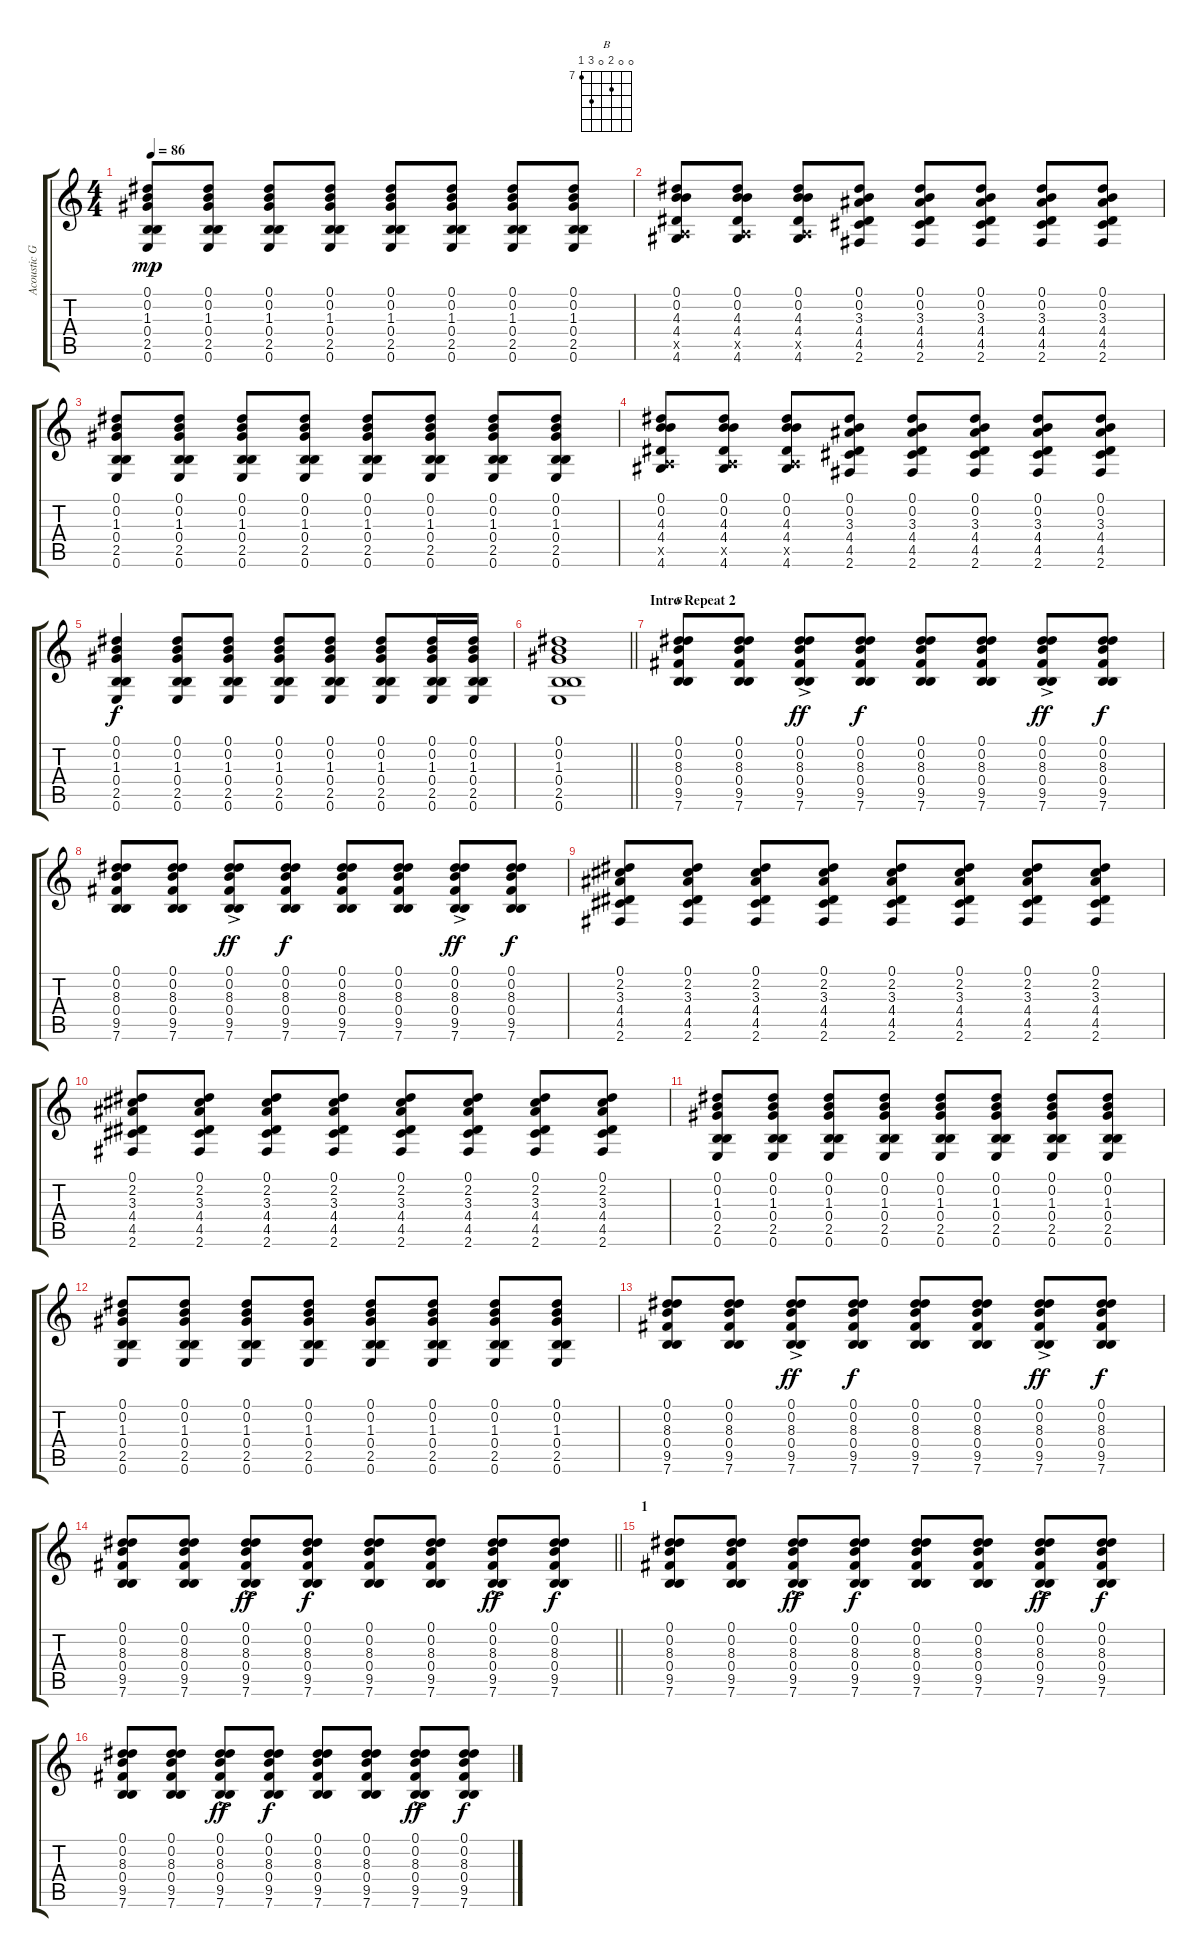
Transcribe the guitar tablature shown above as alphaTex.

\track ("Acoustic Guitar" "Acoustic G") {instrument acousticguitarsteel}
\staff {score tabs}
\tuning (Eb4 B3 G3 B2 A2 E2) {hide}
\chord ("B" 0 0 8 0 9 7) {firstfret 7}
\ts (4 4)
\tempo 86
\clef g2
\ks c
(0.1 0.2 1.3 0.4 2.5 0.6).8{dy mp} (0.1 0.2 1.3 0.4 2.5 0.6).8 (0.1 0.2 1.3 0.4 2.5 0.6).8 (0.1 0.2 1.3 0.4 2.5 0.6).8 (0.1 0.2 1.3 0.4 2.5 0.6).8 (0.1 0.2 1.3 0.4 2.5 0.6).8 (0.1 0.2 1.3 0.4 2.5 0.6).8 (0.1 0.2 1.3 0.4 2.5 0.6).8 |
(0.1 0.2 4.3 4.4 0.5{x} 4.6).8 (0.1 0.2 4.3 4.4 0.5{x} 4.6).8 (0.1 0.2 4.3 4.4 0.5{x} 4.6).8 (0.1 0.2 3.3 4.4 4.5 2.6).8 (0.1 0.2 3.3 4.4 4.5 2.6).8 (0.1 0.2 3.3 4.4 4.5 2.6).8 (0.1 0.2 3.3 4.4 4.5 2.6).8 (0.1 0.2 3.3 4.4 4.5 2.6).8 |
(0.1 0.2 1.3 0.4 2.5 0.6).8 (0.1 0.2 1.3 0.4 2.5 0.6).8 (0.1 0.2 1.3 0.4 2.5 0.6).8 (0.1 0.2 1.3 0.4 2.5 0.6).8 (0.1 0.2 1.3 0.4 2.5 0.6).8 (0.1 0.2 1.3 0.4 2.5 0.6).8 (0.1 0.2 1.3 0.4 2.5 0.6).8 (0.1 0.2 1.3 0.4 2.5 0.6).8 |
(0.1 0.2 4.3 4.4 0.5{x} 4.6).8 (0.1 0.2 4.3 4.4 0.5{x} 4.6).8 (0.1 0.2 4.3 4.4 0.5{x} 4.6).8 (0.1 0.2 3.3 4.4 4.5 2.6).8 (0.1 0.2 3.3 4.4 4.5 2.6).8 (0.1 0.2 3.3 4.4 4.5 2.6).8 (0.1 0.2 3.3 4.4 4.5 2.6).8 (0.1 0.2 3.3 4.4 4.5 2.6).8 |
(0.1 0.2 1.3 0.4 2.5 0.6).4{dy f} (0.1 0.2 1.3 0.4 2.5 0.6).8 (0.1 0.2 1.3 0.4 2.5 0.6).8 (0.1 0.2 1.3 0.4 2.5 0.6).8 (0.1 0.2 1.3 0.4 2.5 0.6).8 (0.1 0.2 1.3 0.4 2.5 0.6).8 (0.1 0.2 1.3 0.4 2.5 0.6).16 (0.1 0.2 1.3 0.4 2.5 0.6).16 |
\barLineRight lightlight
(0.1 0.2 1.3 0.4 2.5 0.6).1 |
\section ("" "Intro Repeat 2")
(0.1 0.2 8.3 0.4 9.5 7.6).8{ch "B"} (0.1 0.2 8.3 0.4 9.5 7.6).8 (0.1 0.2 8.3 0.4 9.5 7.6{ac}).8{dy ff} (0.1 0.2 8.3 0.4 9.5 7.6).8{dy f} (0.1 0.2 8.3 0.4 9.5 7.6).8 (0.1 0.2 8.3 0.4 9.5 7.6).8 (0.1 0.2 8.3 0.4{ac} 9.5 7.6).8{dy ff} (0.1 0.2 8.3 0.4 9.5 7.6).8{dy f} |
(0.1 0.2 8.3 0.4 9.5 7.6).8 (0.1 0.2 8.3 0.4 9.5 7.6).8 (0.1 0.2 8.3 0.4 9.5 7.6{ac}).8{dy ff} (0.1 0.2 8.3 0.4 9.5 7.6).8{dy f} (0.1 0.2 8.3 0.4 9.5 7.6).8 (0.1 0.2 8.3 0.4 9.5 7.6).8 (0.1 0.2 8.3 0.4{ac} 9.5 7.6).8{dy ff} (0.1 0.2 8.3 0.4 9.5 7.6).8{dy f} |
(0.1 2.2 3.3 4.4 4.5 2.6).8 (0.1 2.2 3.3 4.4 4.5 2.6).8 (0.1 2.2 3.3 4.4 4.5 2.6).8 (0.1 2.2 3.3 4.4 4.5 2.6).8 (0.1 2.2 3.3 4.4 4.5 2.6).8 (0.1 2.2 3.3 4.4 4.5 2.6).8 (0.1 2.2 3.3 4.4 4.5 2.6).8 (0.1 2.2 3.3 4.4 4.5 2.6).8 |
(0.1 2.2 3.3 4.4 4.5 2.6).8 (0.1 2.2 3.3 4.4 4.5 2.6).8 (0.1 2.2 3.3 4.4 4.5 2.6).8 (0.1 2.2 3.3 4.4 4.5 2.6).8 (0.1 2.2 3.3 4.4 4.5 2.6).8 (0.1 2.2 3.3 4.4 4.5 2.6).8 (0.1 2.2 3.3 4.4 4.5 2.6).8 (0.1 2.2 3.3 4.4 4.5 2.6).8 |
(0.1 0.2 1.3 0.4 2.5 0.6).8 (0.1 0.2 1.3 0.4 2.5 0.6).8 (0.1 0.2 1.3 0.4 2.5 0.6).8 (0.1 0.2 1.3 0.4 2.5 0.6).8 (0.1 0.2 1.3 0.4 2.5 0.6).8 (0.1 0.2 1.3 0.4 2.5 0.6).8 (0.1 0.2 1.3 0.4 2.5 0.6).8 (0.1 0.2 1.3 0.4 2.5 0.6).8 |
(0.1 0.2 1.3 0.4 2.5 0.6).8 (0.1 0.2 1.3 0.4 2.5 0.6).8 (0.1 0.2 1.3 0.4 2.5 0.6).8 (0.1 0.2 1.3 0.4 2.5 0.6).8 (0.1 0.2 1.3 0.4 2.5 0.6).8 (0.1 0.2 1.3 0.4 2.5 0.6).8 (0.1 0.2 1.3 0.4 2.5 0.6).8 (0.1 0.2 1.3 0.4 2.5 0.6).8 |
(0.1 0.2 8.3 0.4 9.5 7.6).8 (0.1 0.2 8.3 0.4 9.5 7.6).8 (0.1 0.2 8.3 0.4 9.5 7.6{ac}).8{dy ff} (0.1 0.2 8.3 0.4 9.5 7.6).8{dy f} (0.1 0.2 8.3 0.4 9.5 7.6).8 (0.1 0.2 8.3 0.4 9.5 7.6).8 (0.1 0.2 8.3 0.4{ac} 9.5 7.6).8{dy ff} (0.1 0.2 8.3 0.4 9.5 7.6).8{dy f} |
\barLineRight lightlight
(0.1 0.2 8.3 0.4 9.5 7.6).8 (0.1 0.2 8.3 0.4 9.5 7.6).8 (0.1 0.2 8.3 0.4 9.5 7.6{ac}).8{dy ff} (0.1 0.2 8.3 0.4 9.5 7.6).8{dy f} (0.1 0.2 8.3 0.4 9.5 7.6).8 (0.1 0.2 8.3 0.4 9.5 7.6).8 (0.1 0.2 8.3 0.4{ac} 9.5 7.6).8{dy ff} (0.1 0.2 8.3 0.4 9.5 7.6).8{dy f} |
\section ("" "1")
(0.1 0.2 8.3 0.4 9.5 7.6).8 (0.1 0.2 8.3 0.4 9.5 7.6).8 (0.1 0.2 8.3 0.4 9.5 7.6{ac}).8{dy ff} (0.1 0.2 8.3 0.4 9.5 7.6).8{dy f} (0.1 0.2 8.3 0.4 9.5 7.6).8 (0.1 0.2 8.3 0.4 9.5 7.6).8 (0.1 0.2 8.3 0.4{ac} 9.5 7.6).8{dy ff} (0.1 0.2 8.3 0.4 9.5 7.6).8{dy f} |
(0.1 0.2 8.3 0.4 9.5 7.6).8 (0.1 0.2 8.3 0.4 9.5 7.6).8 (0.1 0.2 8.3 0.4 9.5 7.6{ac}).8{dy ff} (0.1 0.2 8.3 0.4 9.5 7.6).8{dy f} (0.1 0.2 8.3 0.4 9.5 7.6).8 (0.1 0.2 8.3 0.4 9.5 7.6).8 (0.1 0.2 8.3 0.4{ac} 9.5 7.6).8{dy ff} (0.1 0.2 8.3 0.4 9.5 7.6).8{dy f}
